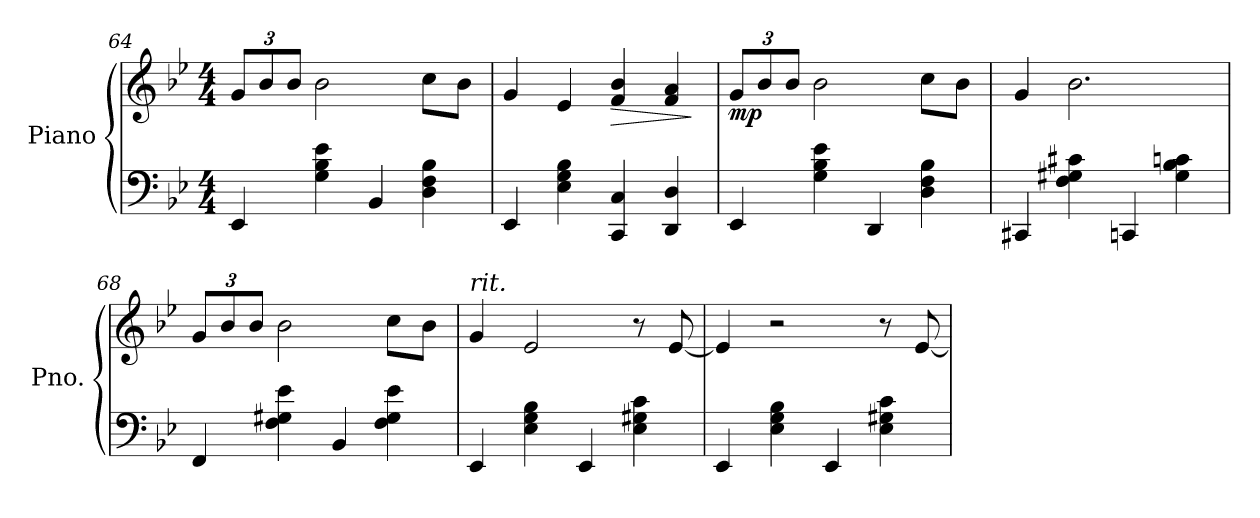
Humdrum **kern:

**kern	**kern	**dynam
*part1	*part1	*part1
*staff2	*staff1	*staff1/2
*I"Piano	*	*
*I'Pno.	*	*
*clefF4	*clefG2	*
*k[b-e-]	*k[b-e-]	*
*M4/4	*M4/4	*
*	*Xbrackettup	*
=64	=64	=64
4EE-/	12g/L	.
.	12b-/	.
.	12b-/J	.
4G\ 4B-\ 4e-\	2b-\	.
4BB-/	.	.
4D\ 4F\ 4B-\	8cc\L	.
.	8b-\J	.
=65	=65	=65
4EE-/	4g/	.
4E-\ 4G\ 4B-\	4e-/	.
!	!	!LO:HP:b
4CC/ 4C/	4f/ 4b-/	>
4DD/ 4D/	4f/ 4a/	.
.	.	]
=66	=66	=66
!	!	!LO:DY:b
4EE-/	12g/L	mp
.	12b-/	.
.	12b-/J	.
4G\ 4B-\ 4e-\	2b-\	.
4DD/	.	.
4D\ 4F\ 4B-\	8cc\L	.
.	8b-\J	.
=67	=67	=67
4CC#X/	4g/	.
4F\ 4G#X\ 4c#X\	2.b-\	.
4CCn/	.	.
4G#\ 4B-\ 4cn\	.	.
!!LO:LB:g=z
=68	=68	=68
4FF/	12g/L	.
.	12b-/	.
.	12b-/J	.
4F\ 4G#X\ 4e-\	2b-\	.
4BB-/	.	.
4F\ 4G#\ 4e-\	8cc\L	.
.	8b-\J	.
=69	=69	=69
!	!LO:TX:a:i:t=rit.	!
4EE-/	4g/	.
4E-\ 4G\ 4B-\	2e-/	.
4EE-/	.	.
4E-\ 4G#X\ 4c\	8r	.
.	[8e-/	.
=70	=70	=70
4EE-/	4e-/]	.
4E-\ 4G\ 4B-\	2r	.
4EE-/	.	.
4E-\ 4G#X\ 4c\	8r	.
.	[8e-/	.
=	=	=
*-	*-	*-
